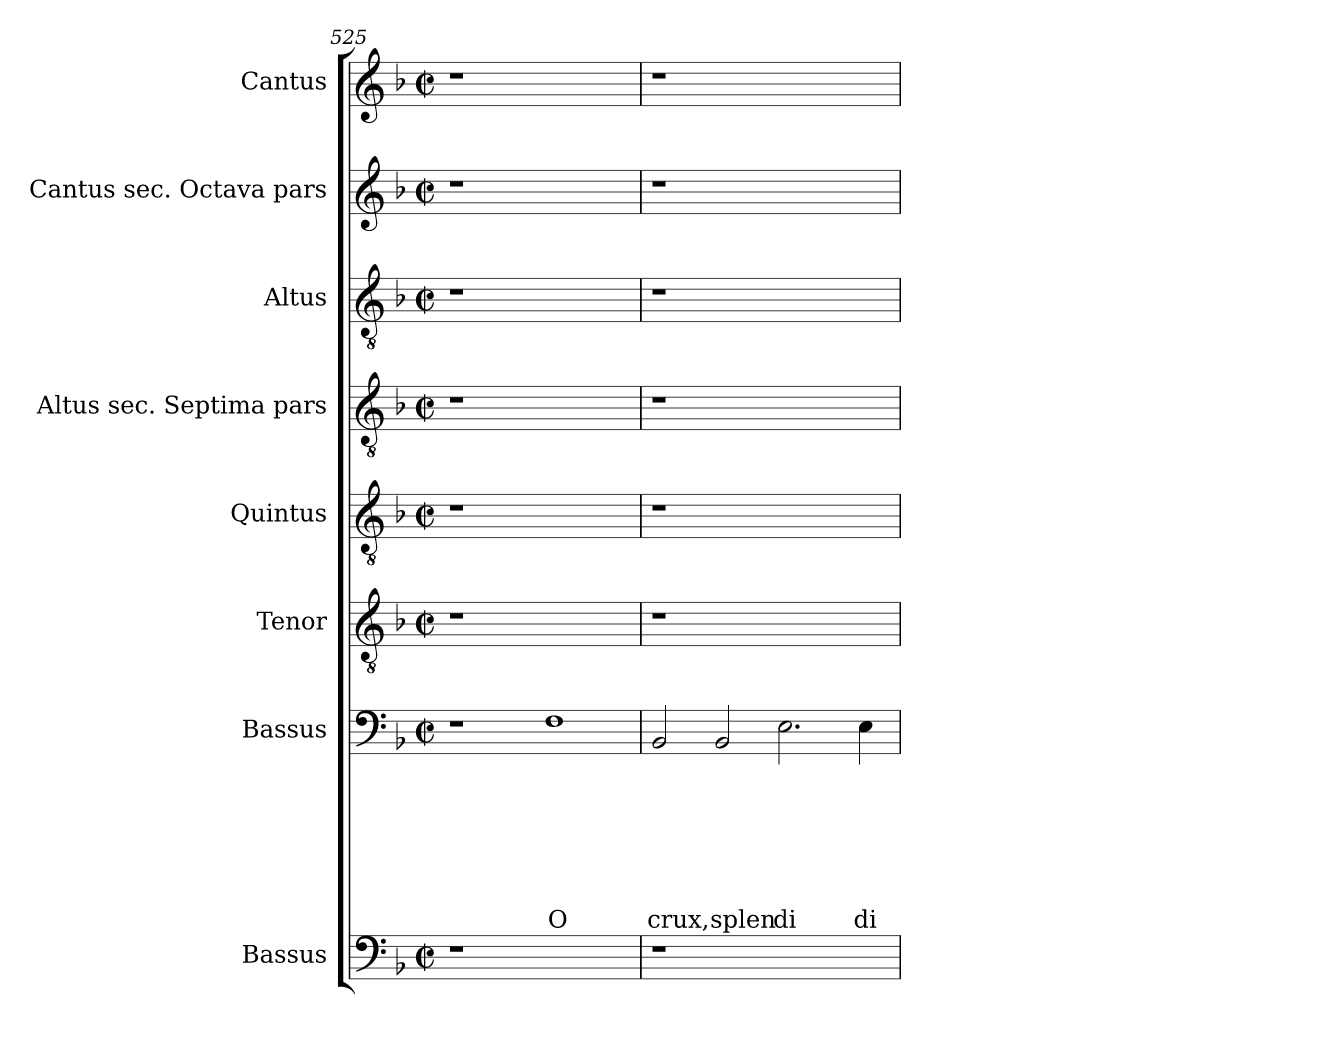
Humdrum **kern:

**kern	**kern	**text	**text	**text	**text	**text	**text	**text	**kern	**kern	**kern	**kern	**kern	**kern
*part8	*part7	*part7	*part7	*part7	*part7	*part7	*part7	*part7	*part6	*part5	*part4	*part3	*part2	*part1
*staff8	*staff7	*staff7	*staff7	*staff7	*staff7	*staff7	*staff7	*staff7	*staff6	*staff5	*staff4	*staff3	*staff2	*staff1
*I"Bassus	*I"Bassus	*	*	*	*	*	*	*	*I"Tenor	*I"Quintus	*I"Altus sec. Septima pars	*I"Altus	*I"Cantus sec. Octava pars	*I"Cantus
*	*I'Bassus	*	*	*	*	*	*	*	*I'Tenor	*I'Quintus	*	*I'Altus	*	*I'Cantus
*clefF4	*clefF4	*	*	*	*	*	*	*	*clefGv2	*clefGv2	*clefGv2	*clefGv2	*clefG2	*clefG2
*k[b-]	*k[b-]	*	*	*	*	*	*	*	*k[b-]	*k[b-]	*k[b-]	*k[b-]	*k[b-]	*k[b-]
*F:	*F:	*	*	*	*	*	*	*	*F:	*F:	*F:	*F:	*F:	*F:
*M2/2	*M2/2	*	*	*	*	*	*	*	*M2/2	*M2/2	*M2/2	*M2/2	*M2/2	*M2/2
*met(c|)	*met(c|)	*	*	*	*	*	*	*	*met(c|)	*met(c|)	*met(c|)	*met(c|)	*met(c|)	*met(c|)
=525	=525	=525	=525	=525	=525	=525	=525	=525	=525	=525	=525	=525	=525	=525
1r	1r	.	.	.	.	.	.	.	1r	1r	1r	1r	1r	1r
!	!	!	!	!	!	!	!	!LO:LY:b	!	!	!	!	!	!
1ryy	1F	.	.	.	.	.	.	O	1ryy	1ryy	1ryy	1ryy	1ryy	1ryy
=526	=526	=526	=526	=526	=526	=526	=526	=526	=526	=526	=526	=526	=526	=526
!	!	!	!	!	!	!	!	!LO:LY:b	!	!	!	!	!	!
1r	2BB-/	.	.	.	.	.	.	crux,	1r	1r	1r	1r	1r	1r
!	!	!	!	!	!	!	!	!LO:LY:b	!	!	!	!	!	!
.	2BB-/	.	.	.	.	.	.	splen	.	.	.	.	.	.
!	!	!	!	!	!	!	!	!LO:LY:b	!	!	!	!	!	!
1ryy	2.E\	.	.	.	.	.	.	di	1ryy	1ryy	1ryy	1ryy	1ryy	1ryy
!	!	!	!	!	!	!	!	!LO:LY:b	!	!	!	!	!	!
.	4E\	.	.	.	.	.	.	di	.	.	.	.	.	.
=	=	=	=	=	=	=	=	=	=	=	=	=	=	=
*-	*-	*-	*-	*-	*-	*-	*-	*-	*-	*-	*-	*-	*-	*-
